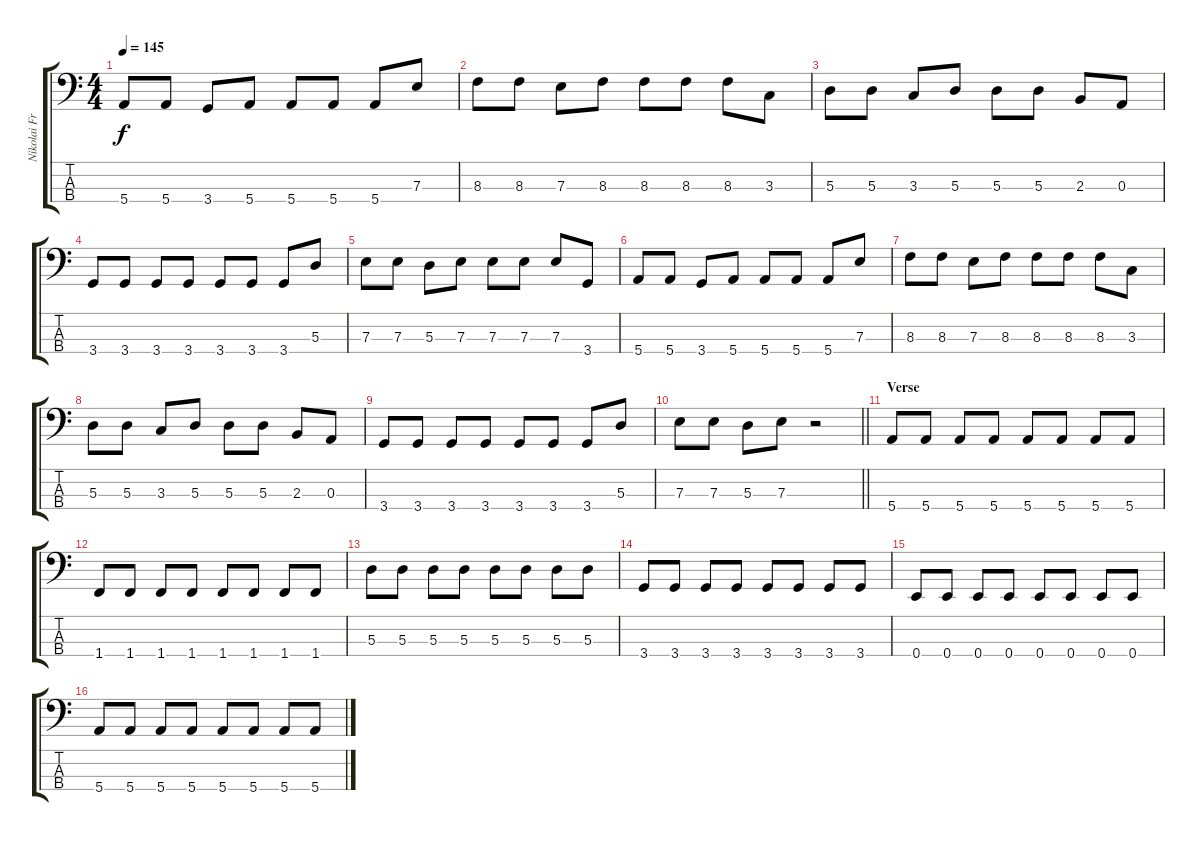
\track ("Nikolai Fraiture" "Nikolai Fr") {instrument electricbassfinger}
\staff {score tabs}
\tuning (G2 D2 A1 E1) {hide}
\ts (4 4)
\tempo 145
\clef f4
\ks c
5.4.8{dy f} 5.4.8 3.4.8 5.4.8 5.4.8 5.4.8 5.4.8 7.3.8 |
8.3.8 8.3.8 7.3.8 8.3.8 8.3.8 8.3.8 8.3.8 3.3.8 |
5.3.8 5.3.8 3.3.8 5.3.8 5.3.8 5.3.8 2.3.8 0.3.8 |
3.4.8 3.4.8 3.4.8 3.4.8 3.4.8 3.4.8 3.4.8 5.3.8 |
7.3.8 7.3.8 5.3.8 7.3.8 7.3.8 7.3.8 7.3.8 3.4.8 |
5.4.8 5.4.8 3.4.8 5.4.8 5.4.8 5.4.8 5.4.8 7.3.8 |
8.3.8 8.3.8 7.3.8 8.3.8 8.3.8 8.3.8 8.3.8 3.3.8 |
5.3.8 5.3.8 3.3.8 5.3.8 5.3.8 5.3.8 2.3.8 0.3.8 |
3.4.8 3.4.8 3.4.8 3.4.8 3.4.8 3.4.8 3.4.8 5.3.8 |
\barLineRight lightlight
7.3.8 7.3.8 5.3.8 7.3.8 r.2 |
\section ("" "Verse")
5.4.8 5.4.8 5.4.8 5.4.8 5.4.8 5.4.8 5.4.8 5.4.8 |
1.4.8 1.4.8 1.4.8 1.4.8 1.4.8 1.4.8 1.4.8 1.4.8 |
5.3.8 5.3.8 5.3.8 5.3.8 5.3.8 5.3.8 5.3.8 5.3.8 |
3.4.8 3.4.8 3.4.8 3.4.8 3.4.8 3.4.8 3.4.8 3.4.8 |
0.4.8 0.4.8 0.4.8 0.4.8 0.4.8 0.4.8 0.4.8 0.4.8 |
5.4.8 5.4.8 5.4.8 5.4.8 5.4.8 5.4.8 5.4.8 5.4.8
